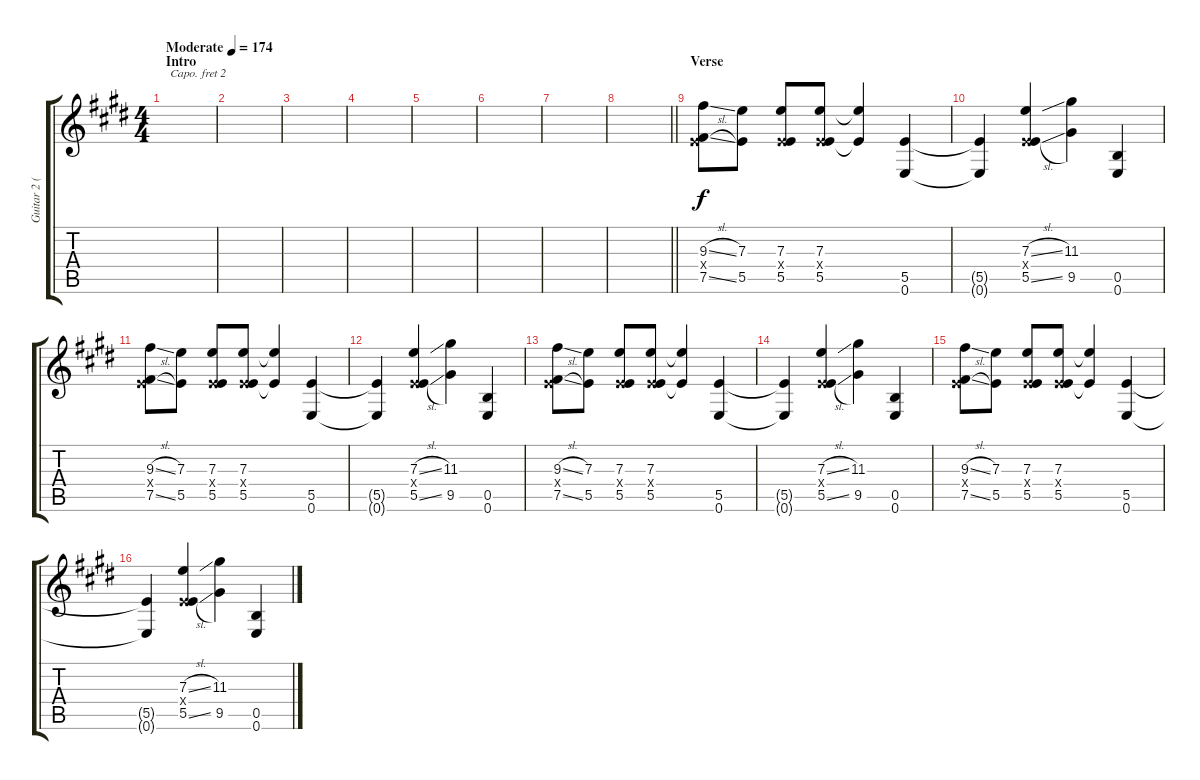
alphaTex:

\track ("Guitar 2 (Drop D, Capo 2)" "Guitar 2 (") {instrument distortionguitar}
\staff {score tabs}
\capo 2
\tuning (E4 B3 G3 D3 A2 D2) {hide}
\ts (4 4)
\section ("" "Intro")
\tempo (174 "Moderate")
\clef g2
\ks e
|
|
|
|
|
|
|
\barLineRight lightlight
|
\section ("" "Verse")
(9.3{sl} 0.4{x} 7.5{sl}).8 (7.3 5.5).8 (7.3 0.4{x} 5.5).8 (7.3 0.4{x} 5.5).8 (7.3{t} 5.5{t}).4 (5.5 0.6).4 |
(5.5{t} 0.6{t}).4 (7.3{sl} 0.4{x} 5.5{sl}).4 (11.3 9.5).4 (0.5 0.6).4 |
(9.3{sl} 0.4{x} 7.5{sl}).8 (7.3 5.5).8 (7.3 0.4{x} 5.5).8 (7.3 0.4{x} 5.5).8 (7.3{t} 5.5{t}).4 (5.5 0.6).4 |
(5.5{t} 0.6{t}).4 (7.3{sl} 0.4{x} 5.5{sl}).4 (11.3 9.5).4 (0.5 0.6).4 |
(9.3{sl} 0.4{x} 7.5{sl}).8 (7.3 5.5).8 (7.3 0.4{x} 5.5).8 (7.3 0.4{x} 5.5).8 (7.3{t} 5.5{t}).4 (5.5 0.6).4 |
(5.5{t} 0.6{t}).4 (7.3{sl} 0.4{x} 5.5{sl}).4 (11.3 9.5).4 (0.5 0.6).4 |
(9.3{sl} 0.4{x} 7.5{sl}).8 (7.3 5.5).8 (7.3 0.4{x} 5.5).8 (7.3 0.4{x} 5.5).8 (7.3{t} 5.5{t}).4 (5.5 0.6).4 |
(5.5{t} 0.6{t}).4 (7.3{sl} 0.4{x} 5.5{sl}).4 (11.3 9.5).4 (0.5 0.6).4
